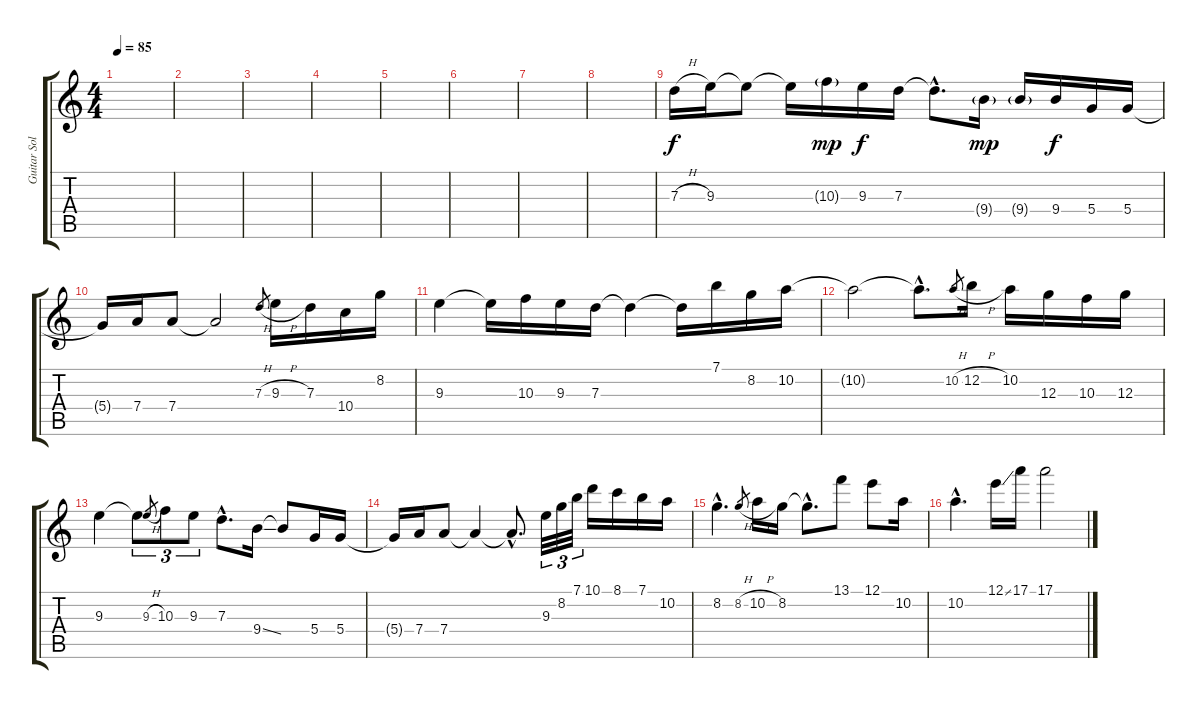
\track ("Guitar Solo" "Guitar Sol") {instrument acousticguitarsteel}
\staff {score tabs}
\tuning (E4 B3 G3 D3 A2 E2) {hide}
\ts (4 4)
\tempo 85
\clef g2
\ks c
|
|
|
|
|
|
|
|
7.3{h}.16 9.3.16 9.3{t}.8 9.3{t}.16 10.3{g}.16{dy mp} 9.3.16{dy f} 7.3.16 7.3{hac t}.8{d} 9.4{g}.16{dy mp} 9.4{g}.16 9.4.16{dy f} 5.4.16 5.4.16 |
5.4{t}.16 7.4.16 7.4.8 7.4{t}.2 7.3{h}.8{gr} 9.3{h}.16 7.3.16 10.4.16 8.2.16 |
9.3.4 9.3{t}.16 10.3.16 9.3.16 7.3.16 7.3{t}.4 7.3{t}.16 7.1.16 8.2.16 10.2.16 |
10.2{t}.2 10.2{hac t}.8{d} 10.2{h}.8{gr} 12.2{h}.16 10.2.16 12.3.16 10.3.16 12.3.16 |
9.3.4 9.3{t}.8{tu (3 2)} 9.3{h}.8{gr} 10.3.8{tu (3 2)} 9.3.8{tu (3 2)} 7.3{hac}.8{d} 9.4{ss}.16 9.4{t}.8 5.4.16 5.4.16 |
5.4{t}.16 7.4.16 7.4.8 7.4{t}.4 7.4{hac t}.8{d} 9.3.32{tu (3 2)} 8.2.32{tu (3 2)} 7.1.32{tu (3 2)} 10.1.16 8.1.16 7.1.16 10.2.16 |
8.2{hac}.4{d} 8.2{h}.8{gr} 10.2{h}.16 8.2.16 8.2{hac t}.8{d} 13.1.8 12.1.8 10.2.16 |
10.2{hac}.4{d} 12.1{ss}.16 17.1.16 17.1.2
